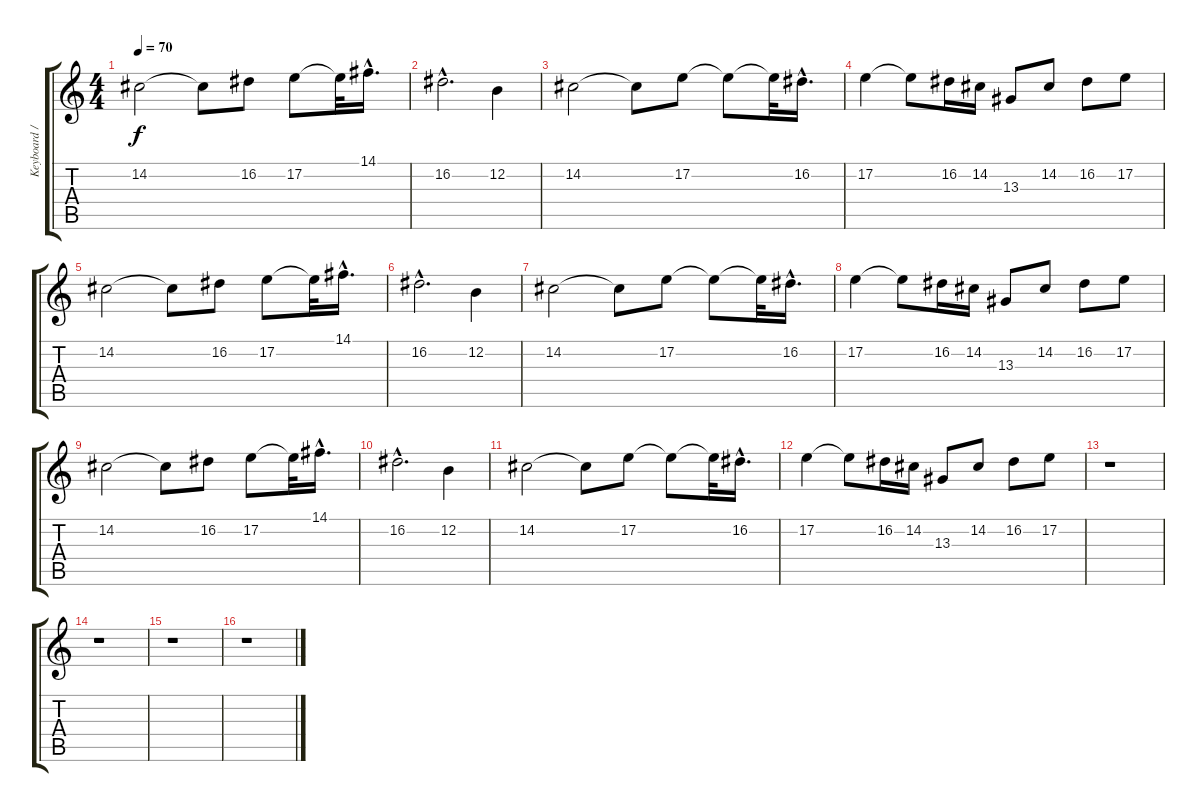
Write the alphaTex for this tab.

\track ("Keyboard / Flake Lorenz" "Keyboard /") {instrument stringensemble2}
\staff {score tabs}
\tuning (E4 B3 G3 D3 A2 E2) {hide}
\ts (4 4)
\tempo 70
\clef g2
\ks c
14.2.2{dy f} 14.2{t}.8 16.2.8 17.2.8 17.2{t}.32 14.1{hac}.16{d} |
16.2{hac}.2{d} 12.2.4 |
14.2.2 14.2{t}.8 17.2.8 17.2{t}.8 17.2{t}.32 16.2{hac}.16{d} |
17.2.4 17.2{t}.8 16.2.16 14.2.16 13.3.8 14.2.8 16.2.8 17.2.8 |
14.2.2 14.2{t}.8 16.2.8 17.2.8 17.2{t}.32 14.1{hac}.16{d} |
16.2{hac}.2{d} 12.2.4 |
14.2.2 14.2{t}.8 17.2.8 17.2{t}.8 17.2{t}.32 16.2{hac}.16{d} |
17.2.4 17.2{t}.8 16.2.16 14.2.16 13.3.8 14.2.8 16.2.8 17.2.8 |
14.2.2 14.2{t}.8 16.2.8 17.2.8 17.2{t}.32 14.1{hac}.16{d} |
16.2{hac}.2{d} 12.2.4 |
14.2.2 14.2{t}.8 17.2.8 17.2{t}.8 17.2{t}.32 16.2{hac}.16{d} |
17.2.4 17.2{t}.8 16.2.16 14.2.16 13.3.8 14.2.8 16.2.8 17.2.8 |
r.1 |
r.1 |
r.1 |
r.1
